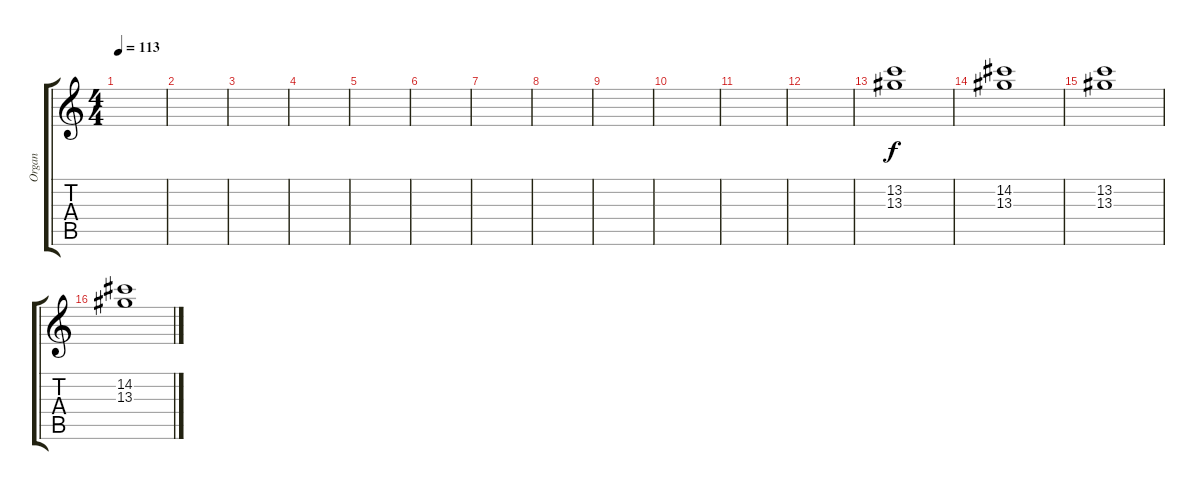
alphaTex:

\track ("Organ" "Organ") {instrument acousticguitarnylon}
\staff {score tabs}
\tuning (E4 B3 G3 D3 A2 E2) {hide}
\ts (4 4)
\tempo 113
\clef g2
\ks c
|
|
|
|
|
|
|
|
|
|
|
|
(13.2 13.3).1{volume 10 instrument stringensemble1} |
(14.2 13.3).1 |
(13.2 13.3).1 |
(14.2 13.3).1
